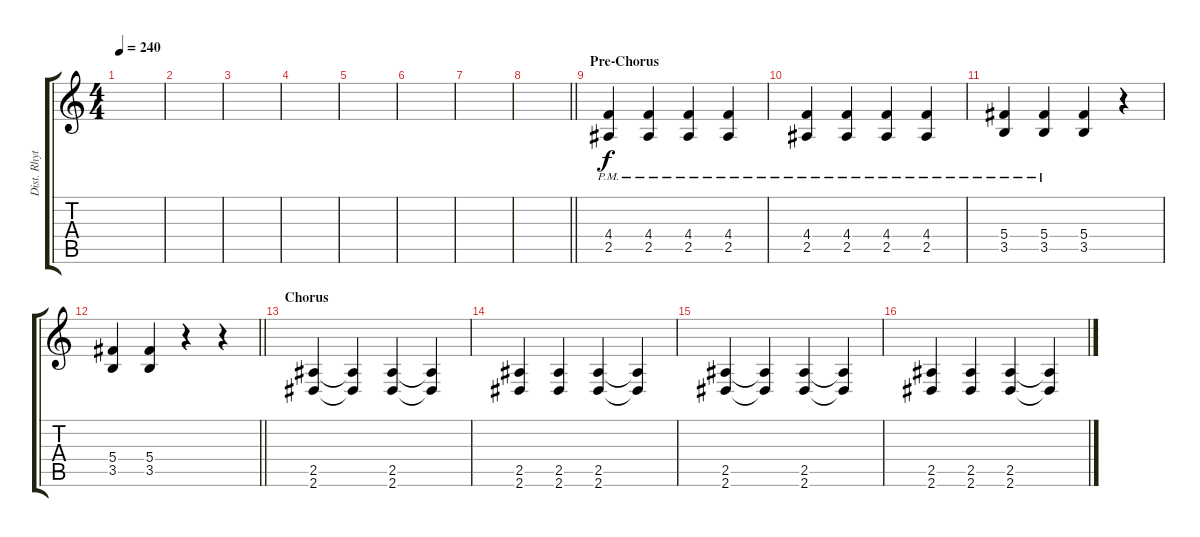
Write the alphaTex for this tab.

\track ("Dist. Rhytm Guitar [R]" "Dist. Rhyt") {instrument distortionguitar}
\staff {score tabs}
\tuning (Eb4 Bb3 Gb3 Db3 Ab2 Db2) {hide}
\ts (4 4)
\tempo 240
\clef g2
\ks c
|
|
|
|
|
|
|
\barLineRight lightlight
|
\section ("" "Pre-Chorus")
(4.4{pm} 2.5{pm}).4 (4.4{pm} 2.5{pm}).4 (4.4{pm} 2.5{pm}).4 (4.4{pm} 2.5{pm}).4 |
(4.4{pm} 2.5{pm}).4 (4.4{pm} 2.5{pm}).4 (4.4{pm} 2.5{pm}).4 (4.4{pm} 2.5{pm}).4 |
(5.4{pm} 3.5{pm}).4 (5.4{pm} 3.5{pm}).4 (5.4 3.5).4 r.4 |
\barLineRight lightlight
(5.4 3.5).4 (5.4 3.5).4 r.4 r.4 |
\section ("" "Chorus")
(2.5 2.6).4 (2.5{t} 2.6{t}).4 (2.5 2.6).4 (2.5{t} 2.6{t}).4 |
(2.5 2.6).4 (2.5 2.6).4 (2.5 2.6).4 (2.5{t} 2.6{t}).4 |
(2.5 2.6).4 (2.5{t} 2.6{t}).4 (2.5 2.6).4 (2.5{t} 2.6{t}).4 |
(2.5 2.6).4 (2.5 2.6).4 (2.5 2.6).4 (2.5{t} 2.6{t}).4
